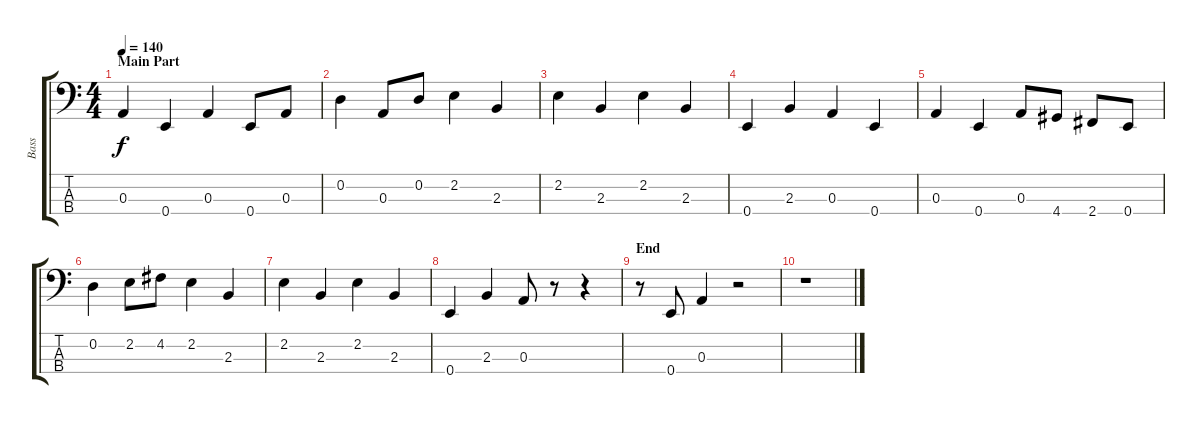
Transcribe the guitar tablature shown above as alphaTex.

\track ("Bass" "Bass") {instrument electricbassfinger}
\staff {score tabs}
\tuning (G2 D2 A1 E1) {hide}
\ts (4 4)
\section ("" "Main Part")
\tempo 140
\clef f4
\ks c
0.3.4{dy f} 0.4.4 0.3.4 0.4.8 0.3.8 |
0.2.4 0.3.8 0.2.8 2.2.4 2.3.4 |
2.2.4 2.3.4 2.2.4 2.3.4 |
0.4.4 2.3.4 0.3.4 0.4.4 |
0.3.4 0.4.4 0.3.8 4.4.8 2.4.8 0.4.8 |
0.2.4 2.2.8 4.2.8 2.2.4 2.3.4 |
2.2.4 2.3.4 2.2.4 2.3.4 |
0.4.4 2.3.4 0.3.8 r.8 r.4 |
\section ("" "End")
r.8 0.4.8 0.3.4 r.2 |
r.1
